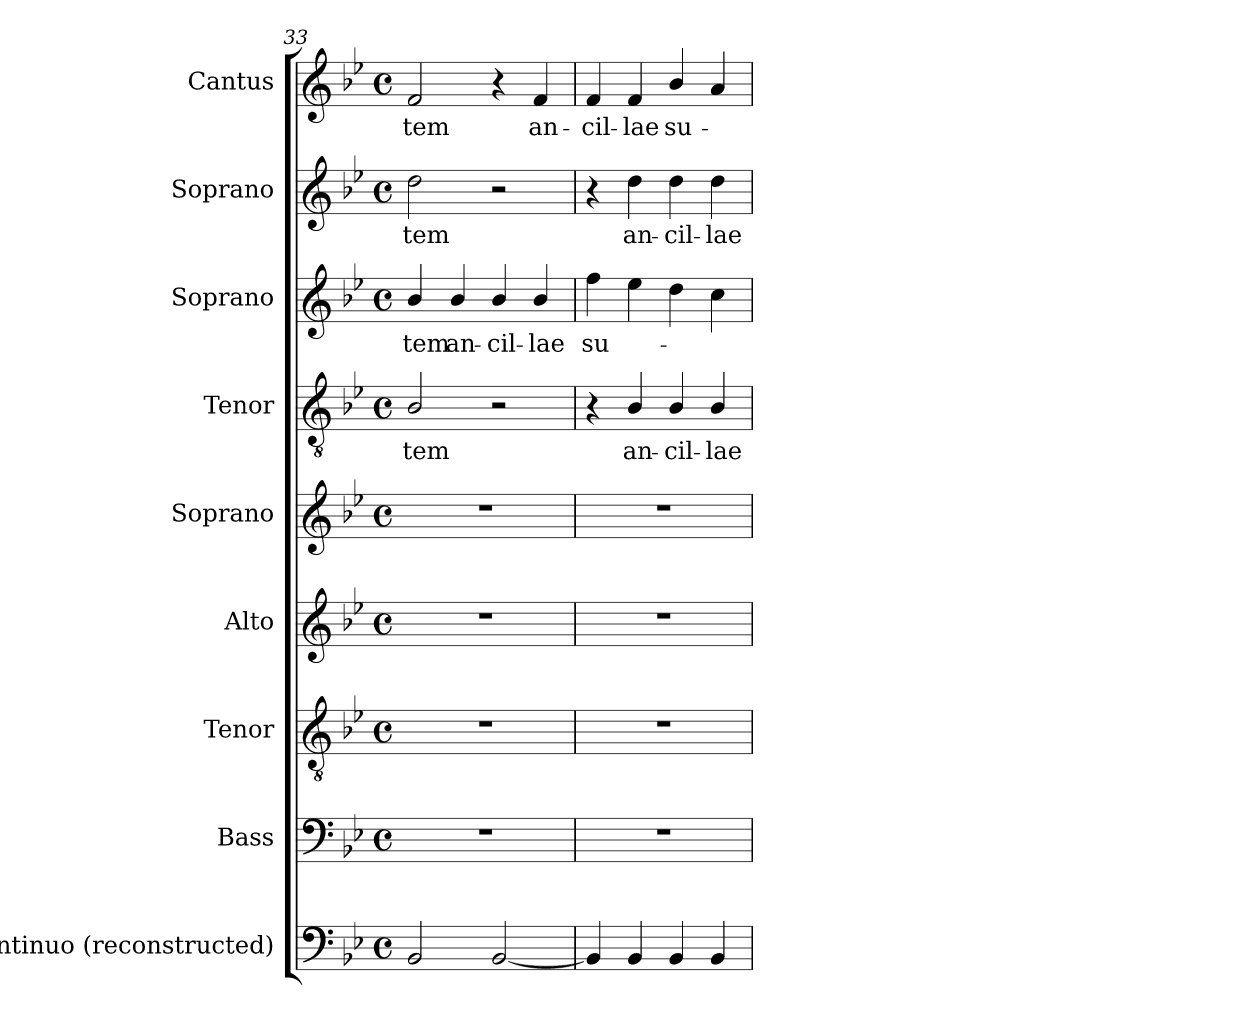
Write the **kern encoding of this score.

**kern	**kern	**kern	**kern	**kern	**kern	**text	**kern	**text	**kern	**text	**kern	**text
*part9	*part8	*part7	*part6	*part5	*part4	*part4	*part3	*part3	*part2	*part2	*part1	*part1
*staff9	*staff8	*staff7	*staff6	*staff5	*staff4	*staff4	*staff3	*staff3	*staff2	*staff2	*staff1	*staff1
*I"Continuo (reconstructed)	*I"Bass	*I"Tenor	*I"Alto	*I"Soprano	*I"Tenor	*	*I"Soprano	*	*I"Soprano	*	*I"Cantus	*
*I'Cont.	*I'B.	*I'T.	*I'A.	*I'S.	*I'T.	*	*I'S.	*	*I'S.	*	*I'S.	*
*clefF4	*clefF4	*clefGv2	*clefG2	*clefG2	*clefGv2	*	*clefG2	*	*clefG2	*	*clefG2	*
*	*	*ITrd7c12	*	*	*ITrd7c12	*	*	*	*	*	*	*
*k[b-e-]	*k[b-e-]	*k[b-e-]	*k[b-e-]	*k[b-e-]	*k[b-e-]	*	*k[b-e-]	*	*k[b-e-]	*	*k[b-e-]	*
*g:	*g:	*g:	*g:	*g:	*g:	*	*g:	*	*g:	*	*g:	*
*M4/4	*M4/4	*M4/4	*M4/4	*M4/4	*M4/4	*	*M4/4	*	*M4/4	*	*M4/4	*
*met(c)	*met(c)	*met(c)	*met(c)	*met(c)	*met(c)	*	*met(c)	*	*met(c)	*	*met(c)	*
=33	=33	=33	=33	=33	=33	=33	=33	=33	=33	=33	=33	=33
!	!	!	!	!	!	!LO:LY:b:color=#000000	!	!	!	!	!	!
!	!	!	!	!	!	!	!	!LO:LY:b:color=#000000	!	!	!	!
!	!	!	!	!	!	!	!	!	!	!LO:LY:b:color=#000000	!	!
!	!	!	!	!	!	!	!	!	!	!	!	!LO:LY:b:color=#000000
2BB-i/	1r	1r	1r	1r	2BB-i/	-tem	4b-i/	-tem	2ddi\	-tem	2fi/	-tem
!	!	!	!	!	!	!	!	!LO:LY:b:color=#000000	!	!	!	!
.	.	.	.	.	.	.	4b-i/	an-	.	.	.	.
!	!	!	!	!	!	!	!	!LO:LY:b:color=#000000	!	!	!	!
[2BB-i/	.	.	.	.	2r	.	4b-i/	-cil-	2r	.	4r	.
!	!	!	!	!	!	!	!	!LO:LY:b:color=#000000	!	!	!	!
!	!	!	!	!	!	!	!	!	!	!	!	!LO:LY:b:color=#000000
.	.	.	.	.	.	.	4b-i/	-lae	.	.	4fi/	an-
=34	=34	=34	=34	=34	=34	=34	=34	=34	=34	=34	=34	=34
!	!	!	!	!	!	!	!	!LO:LY:b:color=#000000	!	!	!	!
!	!	!	!	!	!	!	!	!	!	!	!	!LO:LY:b:color=#000000
4BB-i/]	1r	1r	1r	1r	4r	.	4ffi\	su-	4r	.	4fi/	-cil-
!	!	!	!	!	!	!LO:LY:b:color=#000000	!	!	!	!	!	!
!	!	!	!	!	!	!	!	!	!	!LO:LY:b:color=#000000	!	!
!	!	!	!	!	!	!	!	!	!	!	!	!LO:LY:b:color=#000000
4BB-i/	.	.	.	.	4BB-i/	an-	4ee-i\	.	4ddi\	an-	4fi/	-lae
!	!	!	!	!	!	!LO:LY:b:color=#000000	!	!	!	!	!	!
!	!	!	!	!	!	!	!	!	!	!LO:LY:b:color=#000000	!	!
!	!	!	!	!	!	!	!	!	!	!	!	!LO:LY:b:color=#000000
4BB-i/	.	.	.	.	4BB-i/	-cil-	4ddi\	.	4ddi\	-cil-	4b-i/	su-
!	!	!	!	!	!	!LO:LY:b:color=#000000	!	!	!	!	!	!
!	!	!	!	!	!	!	!	!	!	!LO:LY:b:color=#000000	!	!
4BB-i/	.	.	.	.	4BB-i/	-lae	4cci\	.	4ddi\	-lae	4ai/	.
=	=	=	=	=	=	=	=	=	=	=	=	=
*-	*-	*-	*-	*-	*-	*-	*-	*-	*-	*-	*-	*-
